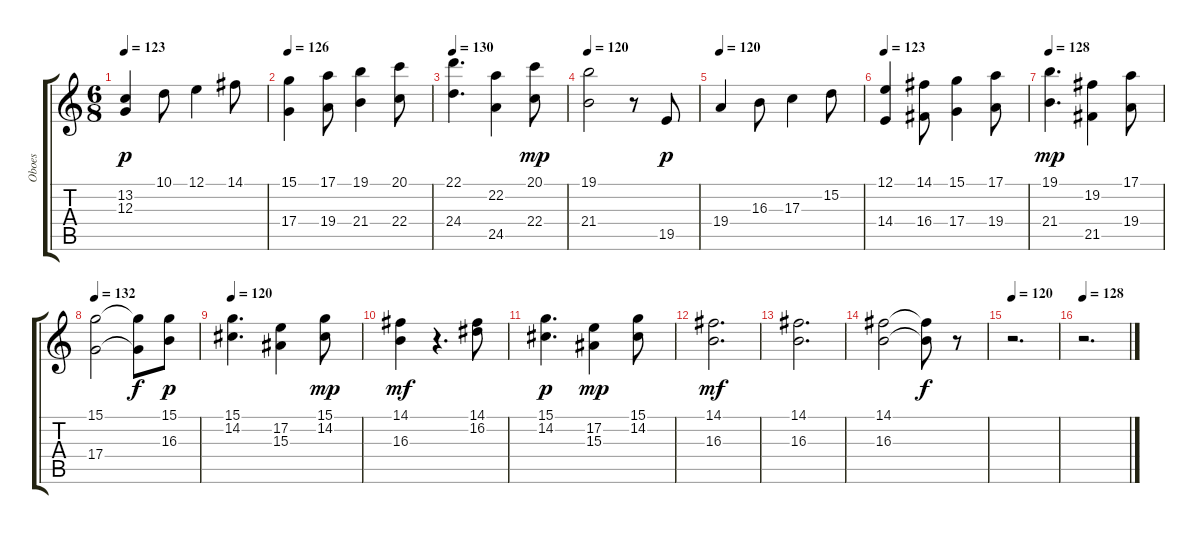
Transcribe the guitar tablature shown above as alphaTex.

\track ("Oboes" "Oboes") {instrument oboe}
\staff {score tabs}
\tuning (E4 B3 G3 D3 A2 E2) {hide}
\ts (6 8)
\tempo 123
\clef g2
\ks c
(13.2 12.3).4{dy p} 10.1.8 12.1.4 14.1.8 |
\tempo 126
(15.1 17.4).4 (17.1 19.4).8 (19.1 21.4).4 (20.1 22.4).8 |
\tempo 130
(22.1 24.4).4{d} (22.2 24.5).4 (20.1 22.4).8{dy mp} |
\tempo 120
(19.1 21.4).2 r.8 19.5.8{dy p} |
\tempo 120
19.4.4 16.3.8 17.3.4 15.2.8 |
\tempo 123
(12.1 14.4).4 (14.1 16.4).8 (15.1 17.4).4 (17.1 19.4).8 |
\tempo 128
(19.1 21.4).4{d dy mp} (19.2 21.5).4 (17.1 19.4).8 |
\tempo 132
(15.1 17.4).2 (15.1{t} 17.4{t}).8{dy f} (15.1 16.3).8{dy p} |
\tempo 120
(15.1 14.2).4{d} (17.2 15.3).4 (15.1 14.2).8{dy mp} |
(14.1 16.3).4{dy mf} r.4{d} (14.1 16.2).8 |
(15.1 14.2).4{d dy p} (17.2 15.3).4{dy mp} (15.1 14.2).8 |
(14.1 16.3).2{d dy mf} |
(14.1 16.3).2{d} |
(14.1 16.3).2 (14.1{t} 16.3{t}).8{dy f} r.8 |
\tempo 120
r.2{d} |
\tempo 128
r.2{d}
